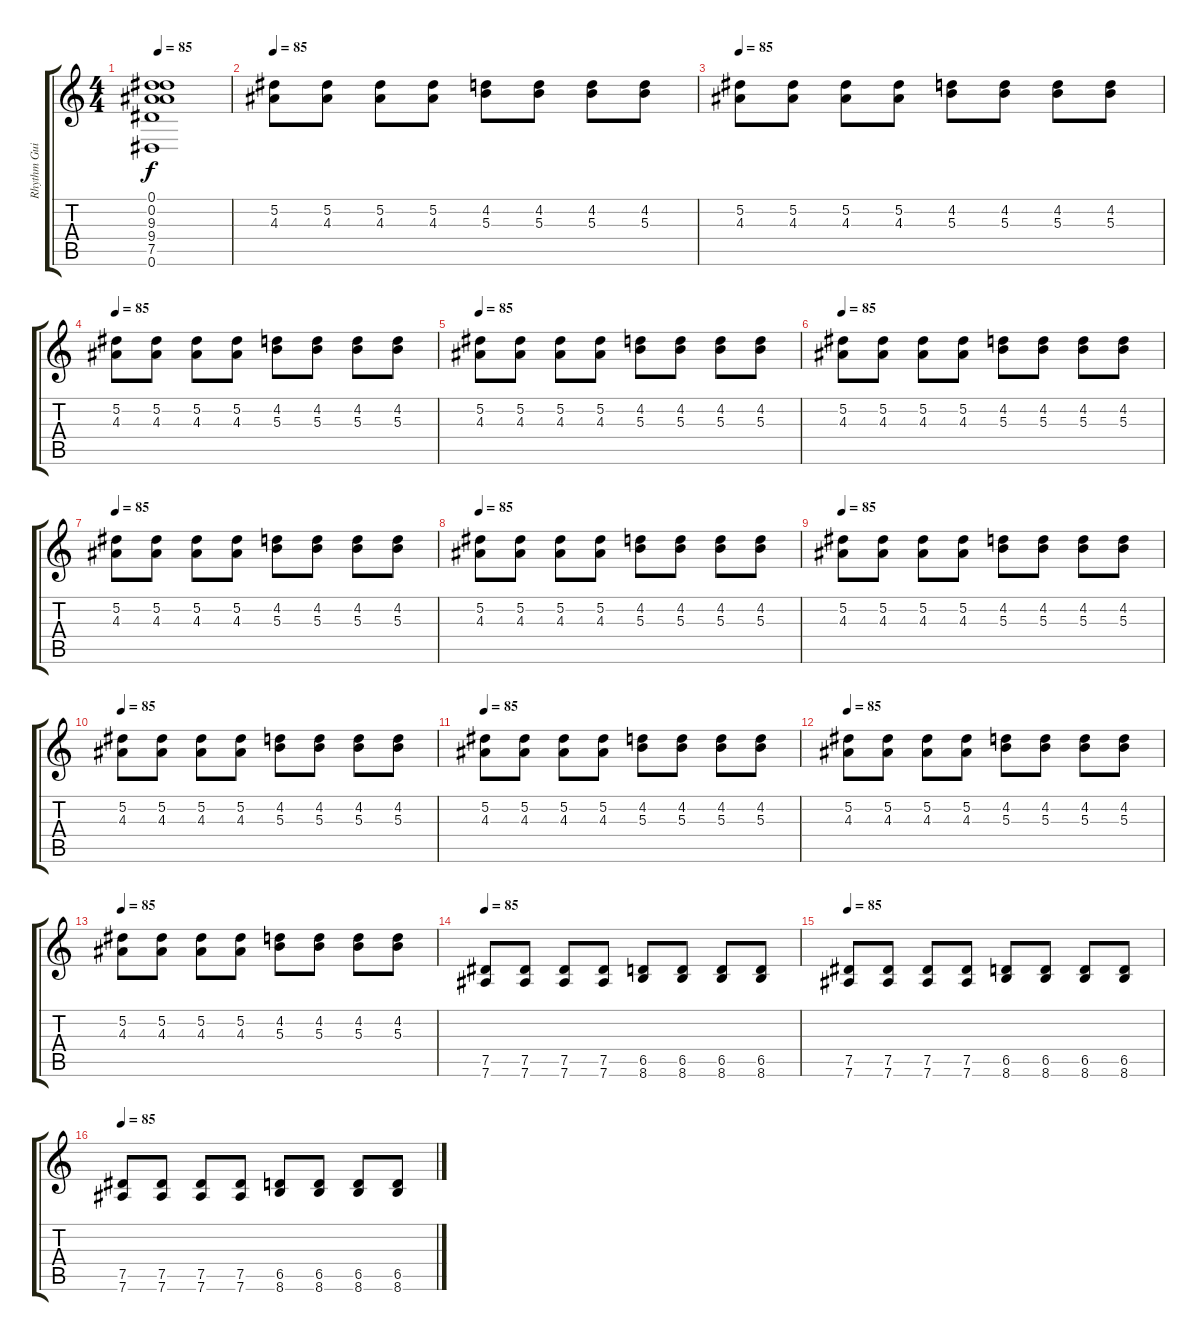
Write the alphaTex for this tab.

\track ("Rhythm Guitar" "Rhythm Gui") {instrument distortionguitar}
\staff {score tabs}
\tuning (Eb4 Bb3 Gb3 Db3 Ab2 Eb2) {hide}
\ts (4 4)
\tempo 85
\clef g2
\ks c
(0.1{t} 0.2{t} 9.3{t} 9.4{t} 7.5{t} 0.6{t}).1{dy f} |
\tempo 85
(5.2 4.3).8{instrument acousticguitarsteel} (5.2 4.3).8 (5.2 4.3).8 (5.2 4.3).8 (4.2 5.3).8 (4.2 5.3).8 (4.2 5.3).8 (4.2 5.3).8 |
\tempo 85
(5.2 4.3).8{instrument acousticguitarsteel} (5.2 4.3).8 (5.2 4.3).8 (5.2 4.3).8 (4.2 5.3).8 (4.2 5.3).8 (4.2 5.3).8 (4.2 5.3).8 |
\tempo 85
(5.2 4.3).8{instrument acousticguitarsteel} (5.2 4.3).8 (5.2 4.3).8 (5.2 4.3).8 (4.2 5.3).8 (4.2 5.3).8 (4.2 5.3).8 (4.2 5.3).8 |
\tempo 85
(5.2 4.3).8{instrument acousticguitarsteel} (5.2 4.3).8 (5.2 4.3).8 (5.2 4.3).8 (4.2 5.3).8 (4.2 5.3).8 (4.2 5.3).8 (4.2 5.3).8 |
\tempo 85
(5.2 4.3).8{instrument acousticguitarsteel} (5.2 4.3).8 (5.2 4.3).8 (5.2 4.3).8 (4.2 5.3).8 (4.2 5.3).8 (4.2 5.3).8 (4.2 5.3).8 |
\tempo 85
(5.2 4.3).8{instrument acousticguitarsteel} (5.2 4.3).8 (5.2 4.3).8 (5.2 4.3).8 (4.2 5.3).8 (4.2 5.3).8 (4.2 5.3).8 (4.2 5.3).8 |
\tempo 85
(5.2 4.3).8{instrument acousticguitarsteel} (5.2 4.3).8 (5.2 4.3).8 (5.2 4.3).8 (4.2 5.3).8 (4.2 5.3).8 (4.2 5.3).8 (4.2 5.3).8 |
\tempo 85
(5.2 4.3).8{instrument acousticguitarsteel} (5.2 4.3).8 (5.2 4.3).8 (5.2 4.3).8 (4.2 5.3).8 (4.2 5.3).8 (4.2 5.3).8 (4.2 5.3).8 |
\tempo 85
(5.2 4.3).8{instrument acousticguitarsteel} (5.2 4.3).8 (5.2 4.3).8 (5.2 4.3).8 (4.2 5.3).8 (4.2 5.3).8 (4.2 5.3).8 (4.2 5.3).8 |
\tempo 85
(5.2 4.3).8{instrument acousticguitarsteel} (5.2 4.3).8 (5.2 4.3).8 (5.2 4.3).8 (4.2 5.3).8 (4.2 5.3).8 (4.2 5.3).8 (4.2 5.3).8 |
\tempo 85
(5.2 4.3).8{instrument acousticguitarsteel} (5.2 4.3).8 (5.2 4.3).8 (5.2 4.3).8 (4.2 5.3).8 (4.2 5.3).8 (4.2 5.3).8 (4.2 5.3).8 |
\tempo 85
(5.2 4.3).8{instrument acousticguitarsteel} (5.2 4.3).8 (5.2 4.3).8 (5.2 4.3).8 (4.2 5.3).8 (4.2 5.3).8 (4.2 5.3).8 (4.2 5.3).8 |
\tempo 85
(7.5 7.6).8{instrument distortionguitar} (7.5 7.6).8 (7.5 7.6).8 (7.5 7.6).8 (6.5 8.6).8 (6.5 8.6).8 (6.5 8.6).8 (6.5 8.6).8 |
\tempo 85
(7.5 7.6).8{instrument distortionguitar} (7.5 7.6).8 (7.5 7.6).8 (7.5 7.6).8 (6.5 8.6).8 (6.5 8.6).8 (6.5 8.6).8 (6.5 8.6).8 |
\tempo 85
(7.5 7.6).8{instrument distortionguitar} (7.5 7.6).8 (7.5 7.6).8 (7.5 7.6).8 (6.5 8.6).8 (6.5 8.6).8 (6.5 8.6).8 (6.5 8.6).8
